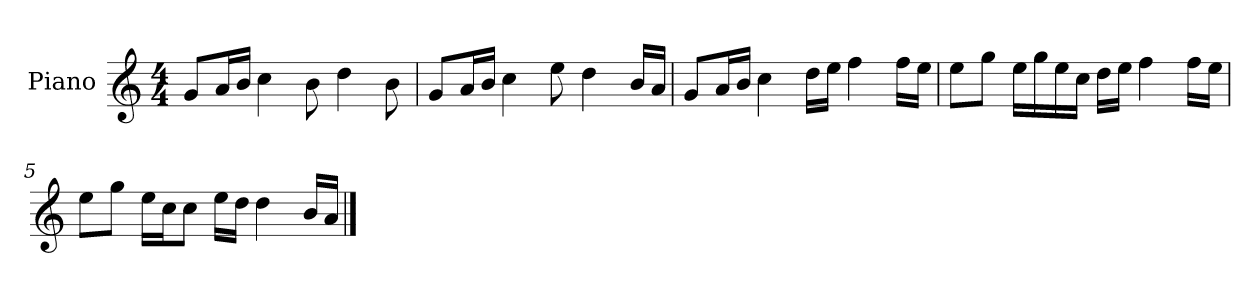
**kern
*part1
*staff1
*I"Piano
*I'P-no
*clefG2
*k[]
*M4/4
*MM90
=1
8g/L
16a/L
16b/JJ
4cc\
8b\
4dd\
8b\
=2
8g/L
16a/L
16b/JJ
4cc\
8ee\
4dd\
16b/LL
16a/JJ
=3
8g/L
16a/L
16b/JJ
4cc\
16dd\LL
16ee\JJ
4ff\
16ff\LL
16ee\JJ
=4
8ee\L
8gg\J
16ee\LL
16gg\
16ee\
16cc\JJ
16dd\LL
16ee\JJ
4ff\
16ff\LL
16ee\JJ
!!LO:LB:g=z
=5
8ee\L
8gg\J
16ee\LL
16cc\J
8cc\J
16ee\LL
16dd\JJ
4dd\
16b/LL
16a/JJ
==
*-
